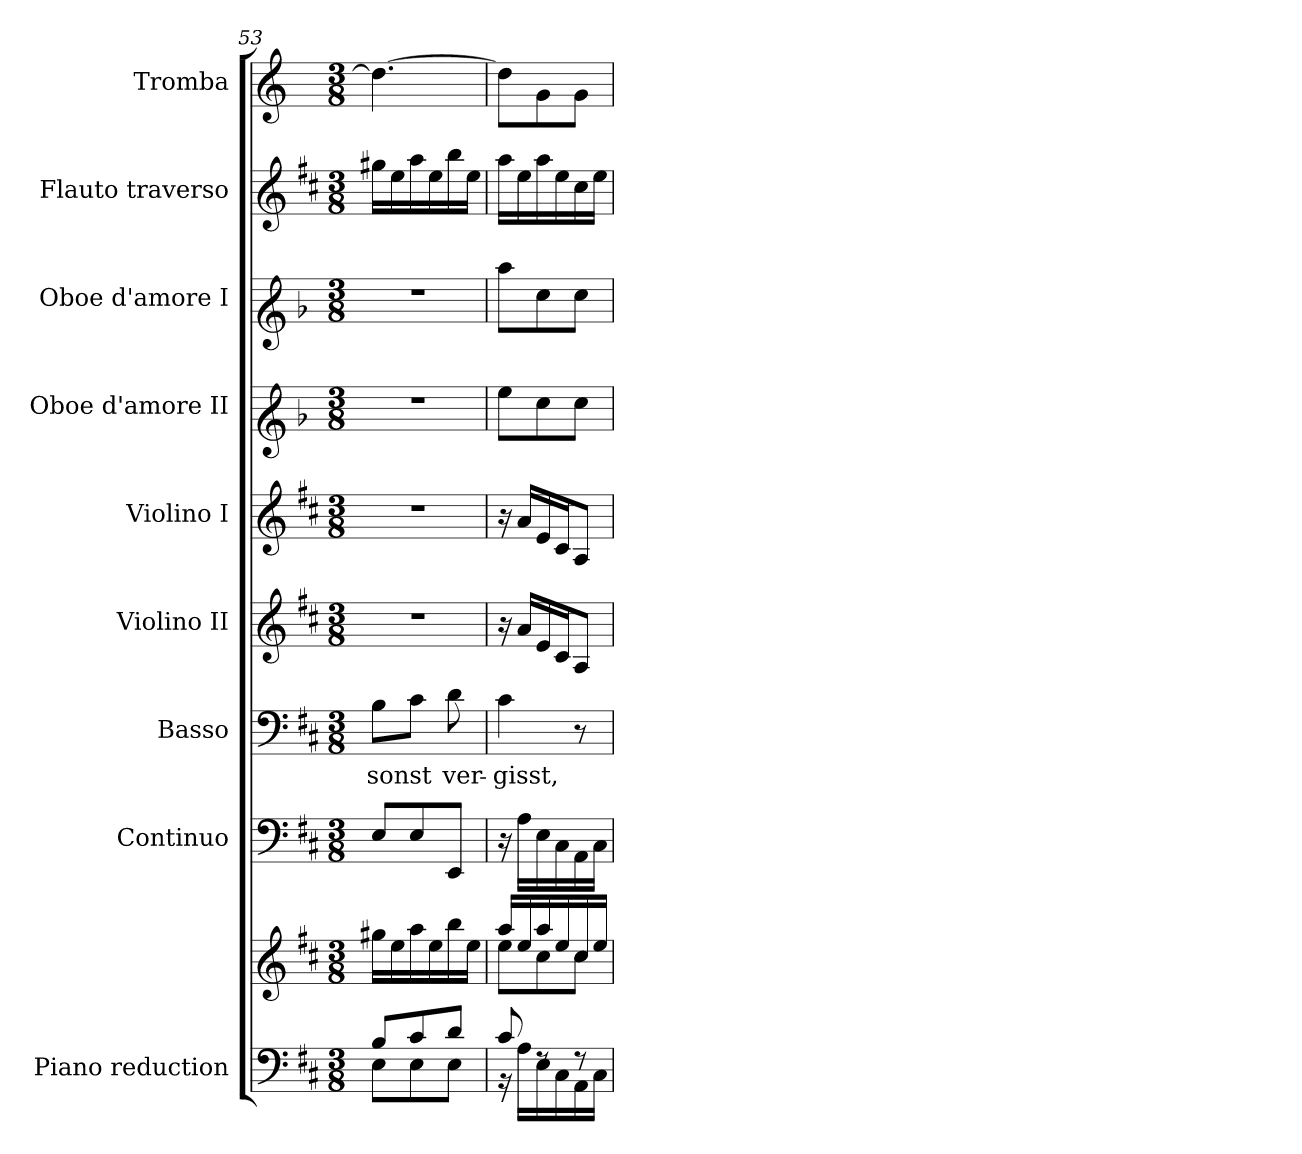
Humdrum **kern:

**kern	**kern	**kern	**kern	**text	**kern	**kern	**kern	**kern	**kern	**kern
*part9	*part9	*part8	*part7	*part7	*part6	*part5	*part4	*part3	*part2	*part1
*staff10	*staff9	*staff8	*staff7	*staff7	*staff6	*staff5	*staff4	*staff3	*staff2	*staff1
*I"Piano reduction	*	*I"Continuo	*I"Basso	*	*I"Violino II	*I"Violino I	*I"Oboe d'amore II	*I"Oboe d'amore I	*I"Flauto traverso	*I"Tromba
*I'Pno	*	*	*	*	*I'Vln	*I'Vln	*	*	*I'Fl	*
!!LO:PB:g=z
*clefF4	*clefG2	*clefF4	*clefF4	*	*clefG2	*clefG2	*clefG1	*clefG1	*clefG2	*clefG2
*	*	*	*	*	*	*	*ITrd2c3	*ITrd2c3	*	*ITrd-1c-2
*k[f#c#]	*k[f#c#]	*k[f#c#]	*k[f#c#]	*	*k[f#c#]	*k[f#c#]	*k[f#c#]	*k[f#c#]	*k[f#c#]	*k[f#c#]
*M3/8	*M3/8	*M3/8	*M3/8	*	*M3/8	*M3/8	*M3/8	*M3/8	*M3/8	*M3/8
=53	=53	=53	=53	=53	=53	=53	=53	=53	=53	=53
*^	*	*	*	*	*	*	*	*	*	*
!	!	!	!	!	!LO:LY:b	!	!	!	!	!	!
8B/L	8E\L	16gg#X\LL	8E/L	8B\L	sonst	4.r	4.r	4.r	4.r	16gg#X\LL	4.ee\_
.	.	16ee\	.	.	.	.	.	.	.	16ee\	.
8c#/	8E\	16aa\	8E/	8c#\J	.	.	.	.	.	16aa\	.
.	.	16ee\	.	.	.	.	.	.	.	16ee\	.
!	!	!	!	!	!LO:LY:b	!	!	!	!	!	!
8d/J	8E\J	16bb\	8EE/J	8d\	ver-	.	.	.	.	16bb\	.
.	.	16ee\JJ	.	.	.	.	.	.	.	16ee\JJ	.
=54	=54	=54	=54	=54	=54	=54	=54	=54	=54	=54	=54
*	*	*^	*	*	*	*	*	*	*	*	*
!	!	!	!	!	!	!LO:LY:b	!	!	!	!	!	!
8c#/	16r	16aa/LL	8ee\L	16r	4c#\	-gisst,	16r	16r	8ee\L	8aa\L	16aa\LL	8ee\L]
.	16A\LL	16ee/	.	16A\LL	.	.	16a/LL	16a/LL	.	.	16ee\	.
8rF	16E\	16aa/	8cc#\	16E\	.	.	16e/	16e/	8cc#\	8cc#\	16aa\	8a\
.	16C#\	16ee/	.	16C#\	.	.	16c#/J	16c#/J	.	.	16ee\	.
8rF	16AA\	16cc#/	8cc#\J	16AA\	8r	.	8A/J	8A/J	8cc#\J	8cc#\J	16cc#\	8a\J
.	16C#\JJ	16ee/JJ	.	16C#\JJ	.	.	.	.	.	.	16ee\JJ	.
*v	*v	*	*	*	*	*	*	*	*	*	*	*
*	*v	*v	*	*	*	*	*	*	*	*	*
=	=	=	=	=	=	=	=	=	=	=
*-	*-	*-	*-	*-	*-	*-	*-	*-	*-	*-
